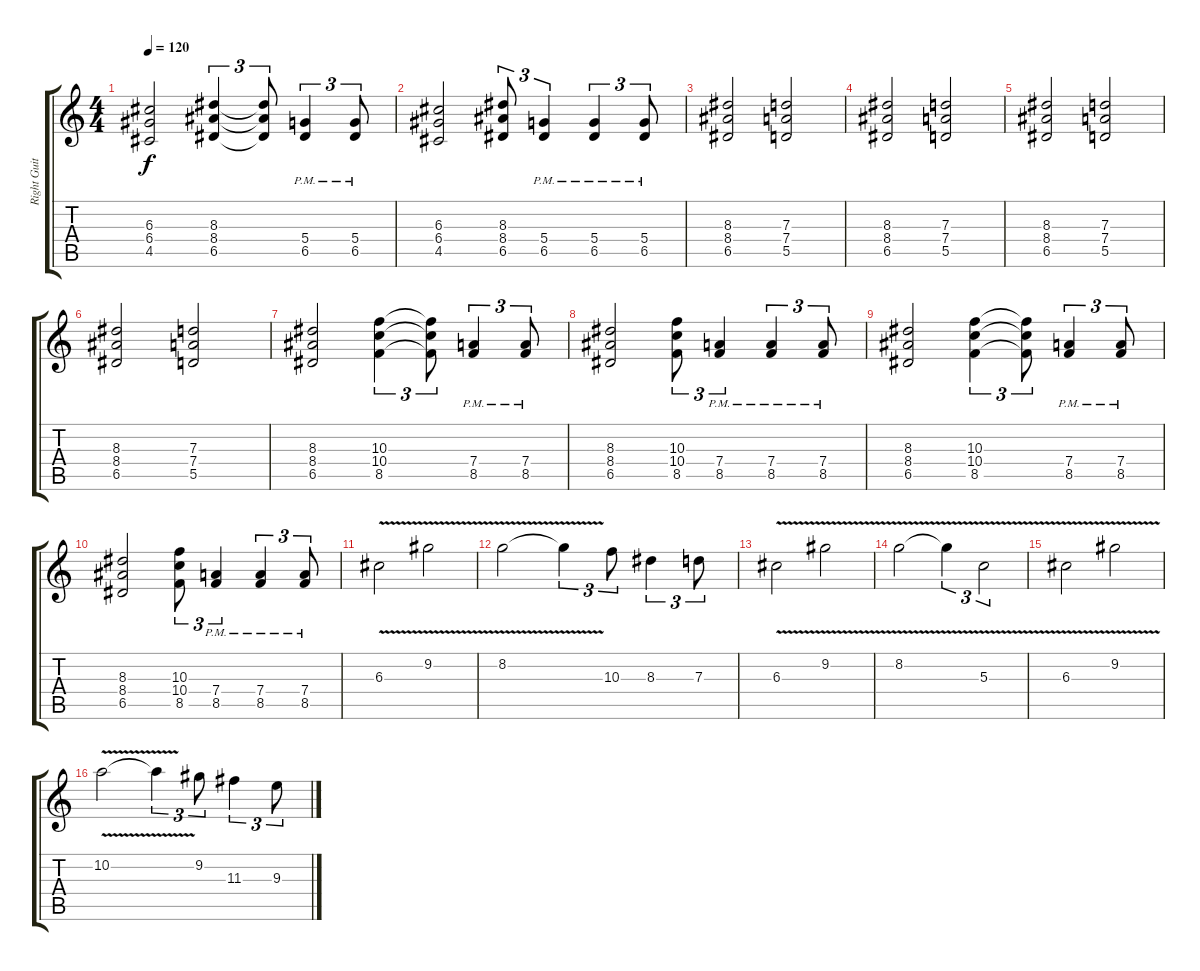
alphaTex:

\track ("Right Guitar" "Right Guit") {instrument distortionguitar}
\staff {score tabs}
\tuning (E4 B3 G3 D3 A2 E2) {hide}
\ts (4 4)
\tempo 120
\clef g2
\ks c
(6.3 6.4 4.5).2{dy f} (8.3 8.4 6.5).4{tu (3 2)} (8.3{t} 8.4{t} 6.5{t}).8{tu (3 2)} (5.4{pm} 6.5{pm}).4{tu (3 2)} (5.4{pm} 6.5{pm}).8{tu (3 2)} |
(6.3 6.4 4.5).2 (8.3 8.4 6.5).8{tu (3 2)} (5.4{pm} 6.5{pm}).4{tu (3 2)} (5.4{pm} 6.5{pm}).4{tu (3 2)} (5.4{pm} 6.5{pm}).8{tu (3 2)} |
(8.3 8.4 6.5).2 (7.3 7.4 5.5).2 |
(8.3 8.4 6.5).2 (7.3 7.4 5.5).2 |
(8.3 8.4 6.5).2 (7.3 7.4 5.5).2 |
(8.3 8.4 6.5).2 (7.3 7.4 5.5).2 |
(8.3 8.4 6.5).2 (10.3 10.4 8.5).4{tu (3 2)} (10.3{t} 10.4{t} 8.5{t}).8{tu (3 2)} (7.4{pm} 8.5{pm}).4{tu (3 2)} (7.4{pm} 8.5{pm}).8{tu (3 2)} |
(8.3 8.4 6.5).2 (10.3 10.4 8.5).8{tu (3 2)} (7.4{pm} 8.5{pm}).4{tu (3 2)} (7.4{pm} 8.5{pm}).4{tu (3 2)} (7.4{pm} 8.5{pm}).8{tu (3 2)} |
(8.3 8.4 6.5).2 (10.3 10.4 8.5).4{tu (3 2)} (10.3{t} 10.4{t} 8.5{t}).8{tu (3 2)} (7.4{pm} 8.5{pm}).4{tu (3 2)} (7.4{pm} 8.5{pm}).8{tu (3 2)} |
(8.3 8.4 6.5).2 (10.3 10.4 8.5).8{tu (3 2)} (7.4{pm} 8.5{pm}).4{tu (3 2)} (7.4{pm} 8.5{pm}).4{tu (3 2)} (7.4{pm} 8.5{pm}).8{tu (3 2)} |
6.3{v}.2 9.2{v}.2 |
8.2{v}.2 8.2{t}.4{tu (3 2)} 10.3.8{tu (3 2)} 8.3.4{tu (3 2)} 7.3.8{tu (3 2)} |
6.3{v}.2 9.2{v}.2 |
8.2{v}.2 8.2{t}.4{tu (3 2)} 5.3{v}.2{tu (3 2)} |
6.3{v}.2 9.2{v}.2 |
10.2{v}.2 10.2{t}.4{tu (3 2)} 9.2.8{tu (3 2)} 11.3.4{tu (3 2)} 9.3.8{tu (3 2)}
